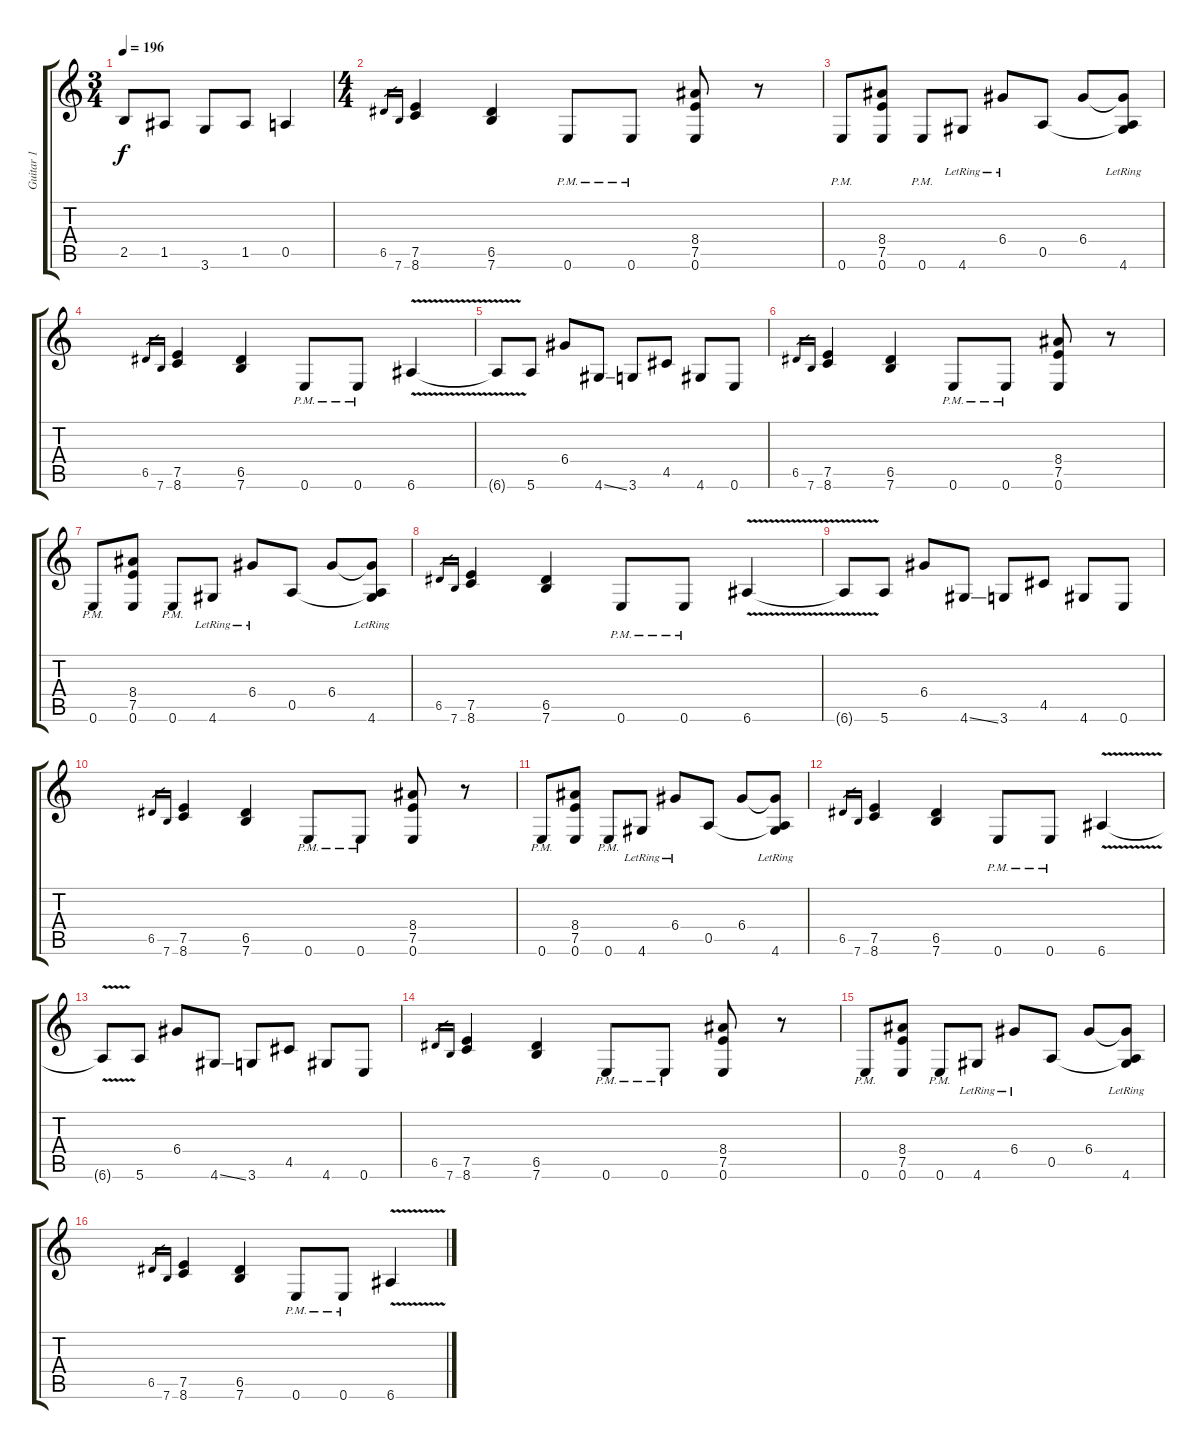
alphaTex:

\track ("Guitar 1" "Guitar 1") {instrument distortionguitar}
\staff {score tabs}
\tuning (E4 B3 G3 D3 A2 E2) {hide}
\ts (3 4)
\tempo 196
\clef g2
\ks c
2.5.8{dy f} 1.5.8 3.6.8 1.5.8 0.5.4 |
\ts (4 4)
6.5.16{gr} 7.6.16{gr} (7.5 8.6).4 (6.5 7.6).4 0.6{pm}.8 0.6{pm}.8 (8.4 7.5 0.6).8 r.8 |
0.6{pm}.8 (8.4 7.5 0.6).8 0.6{pm}.8 4.6{lr}.8 6.4{lr}.8 0.5.8 6.4.8 (6.4{t} 0.5{t} 4.6{lr}).8 |
6.5.16{gr} 7.6.16{gr} (7.5 8.6).4 (6.5 7.6).4 0.6{pm}.8 0.6{pm}.8 6.6{v}.4 |
6.6{t}.8 5.6.8 6.4.8 4.6{ss}.8 3.6.8 4.5.8 4.6.8 0.6.8 |
6.5.16{gr} 7.6.16{gr} (7.5 8.6).4 (6.5 7.6).4 0.6{pm}.8 0.6{pm}.8 (8.4 7.5 0.6).8 r.8 |
0.6{pm}.8 (8.4 7.5 0.6).8 0.6{pm}.8 4.6{lr}.8 6.4{lr}.8 0.5.8 6.4.8 (6.4{t} 0.5{t} 4.6{lr}).8 |
6.5.16{gr} 7.6.16{gr} (7.5 8.6).4 (6.5 7.6).4 0.6{pm}.8 0.6{pm}.8 6.6{v}.4 |
6.6{t}.8 5.6.8 6.4.8 4.6{ss}.8 3.6.8 4.5.8 4.6.8 0.6.8 |
6.5.16{gr} 7.6.16{gr} (7.5 8.6).4 (6.5 7.6).4 0.6{pm}.8 0.6{pm}.8 (8.4 7.5 0.6).8 r.8 |
0.6{pm}.8 (8.4 7.5 0.6).8 0.6{pm}.8 4.6{lr}.8 6.4{lr}.8 0.5.8 6.4.8 (6.4{t} 0.5{t} 4.6{lr}).8 |
6.5.16{gr} 7.6.16{gr} (7.5 8.6).4 (6.5 7.6).4 0.6{pm}.8 0.6{pm}.8 6.6{v}.4 |
6.6{t}.8 5.6.8 6.4.8 4.6{ss}.8 3.6.8 4.5.8 4.6.8 0.6.8 |
6.5.16{gr} 7.6.16{gr} (7.5 8.6).4 (6.5 7.6).4 0.6{pm}.8 0.6{pm}.8 (8.4 7.5 0.6).8 r.8 |
0.6{pm}.8 (8.4 7.5 0.6).8 0.6{pm}.8 4.6{lr}.8 6.4{lr}.8 0.5.8 6.4.8 (6.4{t} 0.5{t} 4.6{lr}).8 |
6.5.16{gr} 7.6.16{gr} (7.5 8.6).4 (6.5 7.6).4 0.6{pm}.8 0.6{pm}.8 6.6{v}.4
